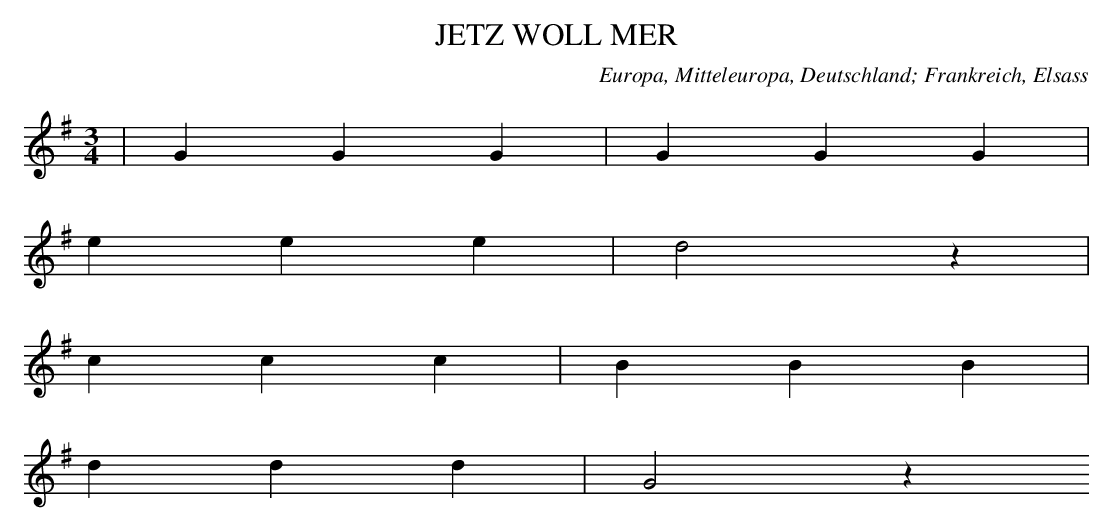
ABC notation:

X:1
T: JETZ WOLL MER
O: Europa, Mitteleuropa, Deutschland; Frankreich, Elsass
M: 3/4
L: 1/4
K: G
 | GGG | GGG |
eee | d2z |
ccc | BBB |
ddd | G2z
